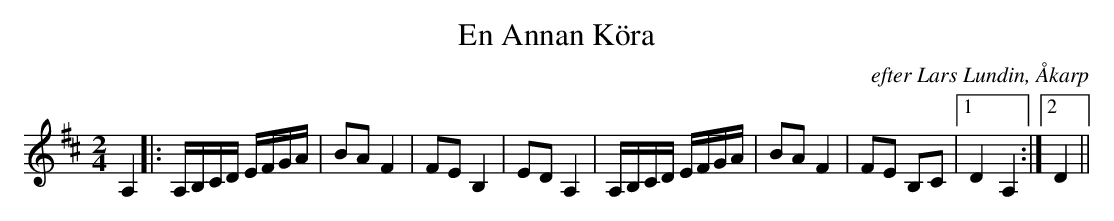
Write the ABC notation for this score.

X:1
T:En Annan Köra
O:efter Lars Lundin, Åkarp
M:2/4
L:1/8
K:D
A,2 |: A,/B,/C/D/ E/F/G/A/ | BA F2 | FE B,2 | ED A,2 | A,/B,/C/D/ E/F/G/A/ | BA F2 | FE B,C |1 D2 A,2 :|2 D2 ||
